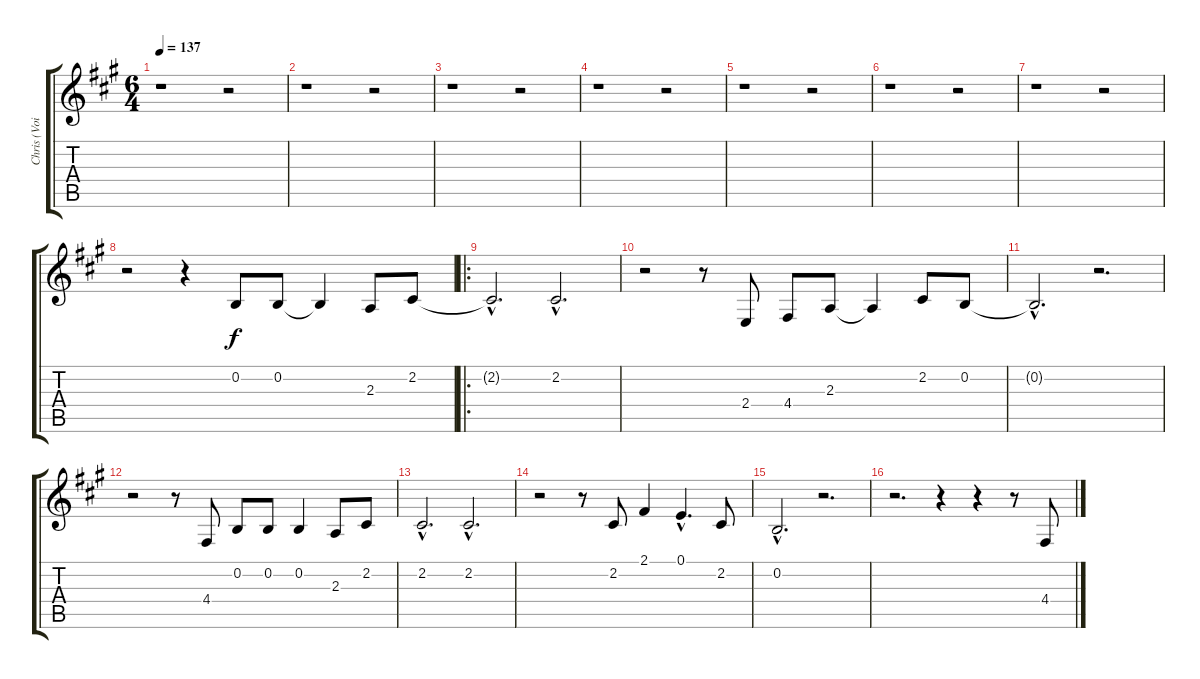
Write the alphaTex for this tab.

\track ("Chris (Voice)" "Chris (Voi") {instrument synthbrass2}
\staff {score tabs}
\tuning (E4 B3 G3 D3 A2 E2) {hide}
\ts (6 4)
\tempo 137
\clef g2
\ks a
r.1{dy f instrument synthbrass2} r.2 |
r.1 r.2 |
r.1 r.2 |
r.1 r.2 |
r.1 r.2 |
r.1 r.2 |
r.1 r.2 |
r.2 r.4 0.2.8 0.2.8 0.2{t}.4 2.3.8 2.2.8 |
\ro
2.2{hac t}.2{d} 2.2{hac}.2{d} |
r.2 r.8 2.4.8 4.4.8 2.3.8 2.3{t}.4 2.2.8 0.2.8 |
0.2{hac t}.2{d} r.2{d} |
r.2 r.8 4.4.8 0.2.8 0.2.8 0.2.4 2.3.8 2.2.8 |
2.2{hac}.2{d} 2.2{hac}.2{d} |
r.2 r.8 2.2.8 2.1.4 0.1{hac}.4{d} 2.2.8 |
0.2{hac}.2{d} r.2{d} |
r.2{d} r.4 r.4 r.8 4.4.8
